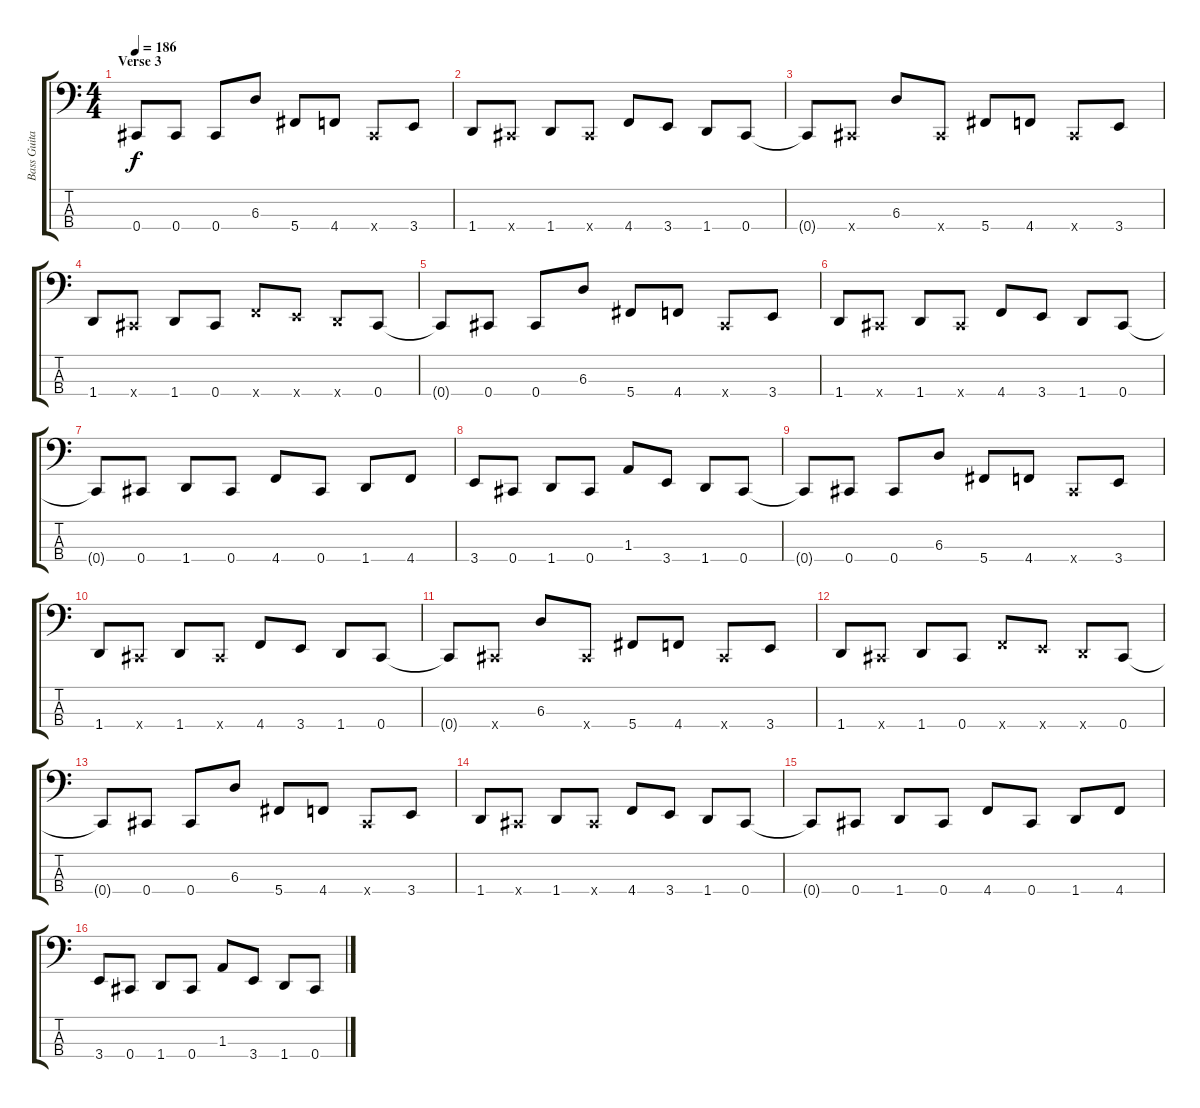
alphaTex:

\track ("Bass Guitar" "Bass Guita") {instrument electricbasspick}
\staff {score tabs}
\tuning (Gb2 Db2 Ab1 Db1) {hide}
\ts (4 4)
\section ("" "Verse 3")
\tempo 186
\clef f4
\ks c
0.4.8{dy f} 0.4.8 0.4.8 6.3.8 5.4.8 4.4.8 0.4{x}.8 3.4.8 |
1.4.8 0.4{x}.8 1.4.8 0.4{x}.8 4.4.8 3.4.8 1.4.8 0.4.8 |
0.4{t}.8 0.4{x}.8 6.3.8 0.4{x}.8 5.4.8 4.4.8 0.4{x}.8 3.4.8 |
1.4.8 0.4{x}.8 1.4.8 0.4.8 4.4{x}.8 3.4{x}.8 1.4{x}.8 0.4.8 |
0.4{t}.8 0.4.8 0.4.8 6.3.8 5.4.8 4.4.8 0.4{x}.8 3.4.8 |
1.4.8 0.4{x}.8 1.4.8 0.4{x}.8 4.4.8 3.4.8 1.4.8 0.4.8 |
0.4{t}.8 0.4.8 1.4.8 0.4.8 4.4.8 0.4.8 1.4.8 4.4.8 |
3.4.8 0.4.8 1.4.8 0.4.8 1.3.8 3.4.8 1.4.8 0.4.8 |
0.4{t}.8 0.4.8 0.4.8 6.3.8 5.4.8 4.4.8 0.4{x}.8 3.4.8 |
1.4.8 0.4{x}.8 1.4.8 0.4{x}.8 4.4.8 3.4.8 1.4.8 0.4.8 |
0.4{t}.8 0.4{x}.8 6.3.8 0.4{x}.8 5.4.8 4.4.8 0.4{x}.8 3.4.8 |
1.4.8 0.4{x}.8 1.4.8 0.4.8 4.4{x}.8 3.4{x}.8 1.4{x}.8 0.4.8 |
0.4{t}.8 0.4.8 0.4.8 6.3.8 5.4.8 4.4.8 0.4{x}.8 3.4.8 |
1.4.8 0.4{x}.8 1.4.8 0.4{x}.8 4.4.8 3.4.8 1.4.8 0.4.8 |
0.4{t}.8 0.4.8 1.4.8 0.4.8 4.4.8 0.4.8 1.4.8 4.4.8 |
3.4.8 0.4.8 1.4.8 0.4.8 1.3.8 3.4.8 1.4.8 0.4.8
